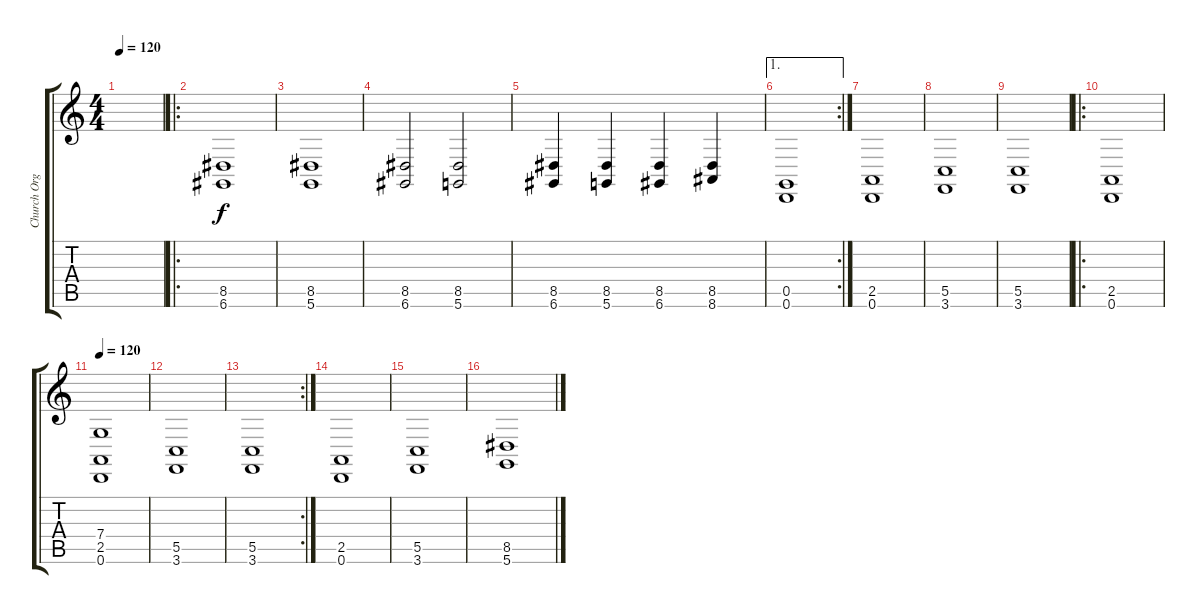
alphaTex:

\track ("Church Organ" "Church Org") {instrument churchorgan}
\staff {score tabs}
\tuning (D4 A3 F3 C3 G2 D2) {hide}
\ts (4 4)
\tempo 120
\clef g2
\ks c
|
\ro
(8.5 6.6).1{instrument churchorgan} |
(8.5 5.6).1 |
(8.5 6.6).2 (8.5 5.6).2 |
(8.5 6.6).4 (8.5 5.6).4 (8.5 6.6).4 (8.5 8.6).4 |
\ae 1
\rc 2
(0.5 0.6).1 |
(2.5 0.6).1 |
(5.5 3.6).1 |
(5.5 3.6).1 |
\ro
(2.5 0.6).1 |
\tempo 120
(7.4 2.5 0.6).1 |
(5.5 3.6).1 |
\rc 2
(5.5 3.6).1 |
(2.5 0.6).1 |
(5.5 3.6).1 |
(8.5 5.6).1
